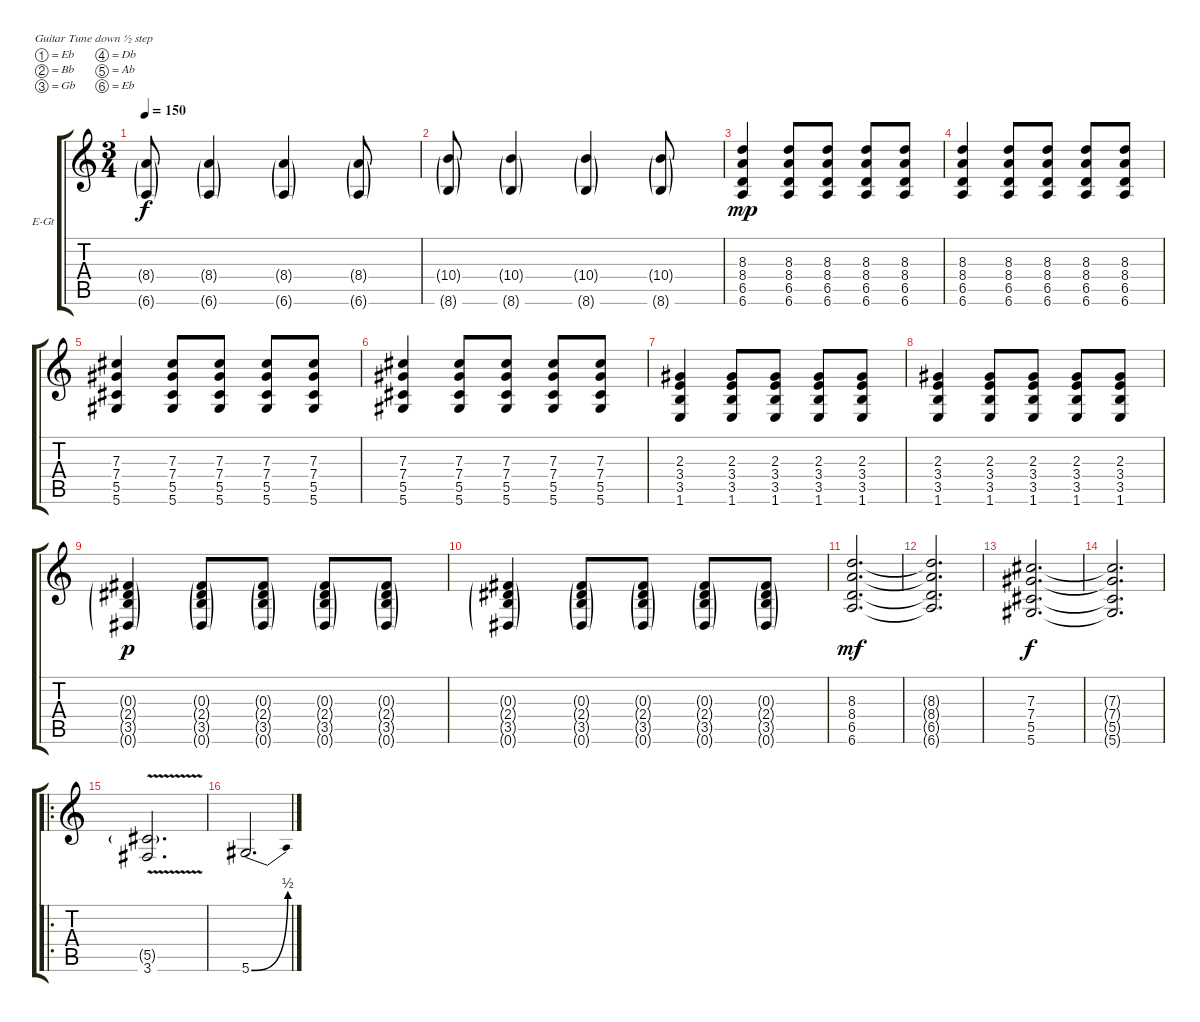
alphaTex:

\defaultSystemsLayout 4
\bracketExtendMode groupsimilarinstruments
\firstSystemTrackNameOrientation horizontal
\otherSystemsTrackNameOrientation horizontal
\track ("Myles distorition" "E-Gt") {mute instrument distortionguitar}
\staff {score tabs}
\tuning (Eb4 Bb3 Gb3 Db3 Ab2 Eb2)
\ts (3 4)
\tempo 150
\clef g2
\scale
0.333333
\ks c
(6.6{g} 8.4{g}).8{dy f} (6.6{g} 8.4{g}).4 (6.6{g} 8.4{g}).4 (6.6{g} 8.4{g}).8 |
\scale
0.333333 (8.6{g} 10.4{g}).8 (8.6{g} 10.4{g}).4 (8.6{g} 10.4{g}).4 (8.6{g} 10.4{g}).8 |
\scale
0.333333 (6.6 6.5 8.4 8.3).4{dy mp} (6.6 6.5 8.4 8.3).8 (6.6 6.5 8.4 8.3).8 (6.6 6.5 8.4 8.3).8 (6.6 6.5 8.4 8.3).8 |
\scale
0.333333 (6.6 6.5 8.4 8.3).4 (6.6 6.5 8.4 8.3).8 (6.6 6.5 8.4 8.3).8 (6.6 6.5 8.4 8.3).8 (6.6 6.5 8.4 8.3).8 |
\scale
0.333333 (5.6 5.5 7.4 7.3).4 (5.6 5.5 7.4 7.3).8 (5.6 5.5 7.4 7.3).8 (5.6 5.5 7.4 7.3).8 (5.6 5.5 7.4 7.3).8 |
\scale
0.333333 (5.6 5.5 7.4 7.3).4 (5.6 5.5 7.4 7.3).8 (5.6 5.5 7.4 7.3).8 (5.6 5.5 7.4 7.3).8 (5.6 5.5 7.4 7.3).8 |
\scale
0.333333 (1.6 3.5 3.4 2.3).4 (1.6 3.5 3.4 2.3).8 (1.6 3.5 3.4 2.3).8 (1.6 3.5 3.4 2.3).8 (1.6 3.5 3.4 2.3).8 |
\scale
0.333333 (1.6 3.5 3.4 2.3).4 (1.6 3.5 3.4 2.3).8 (1.6 3.5 3.4 2.3).8 (1.6 3.5 3.4 2.3).8 (1.6 3.5 3.4 2.3).8 |
\scale
0.333333 (0.6{g} 3.5{g} 2.4{g} 0.3{g}).4{dy p} (0.6{g} 3.5{g} 2.4{g} 0.3{g}).8 (0.6{g} 3.5{g} 2.4{g} 0.3{g}).8 (0.6{g} 3.5{g} 2.4{g} 0.3{g}).8 (0.6{g} 3.5{g} 2.4{g} 0.3{g}).8 |
\scale
0.333333 (0.6{g} 3.5{g} 2.4{g} 0.3{g}).4 (0.6{g} 3.5{g} 2.4{g} 0.3{g}).8 (0.6{g} 3.5{g} 2.4{g} 0.3{g}).8 (0.6{g} 3.5{g} 2.4{g} 0.3{g}).8 (0.6{g} 3.5{g} 2.4{g} 0.3{g}).8 |
\scale
0.333333 (6.6 6.5 8.4 8.3).2{d dy mf} |
\scale
0.333333 (8.3{t} 8.4{t} 6.5{t} 6.6{t}).2{d} |
\scale
0.313131 (5.6 5.5 7.4 7.3).2{d dy f} |
\scale
0.313131 (5.6{t} 5.5{t} 7.4{t} 7.3{t}).2{d} |
\ro
\scale
0.373737 (3.6 5.5{v g}).2{d} |
\scale
0.333333 5.6{be (bend 0 0 45.6 2)}.2{d}
